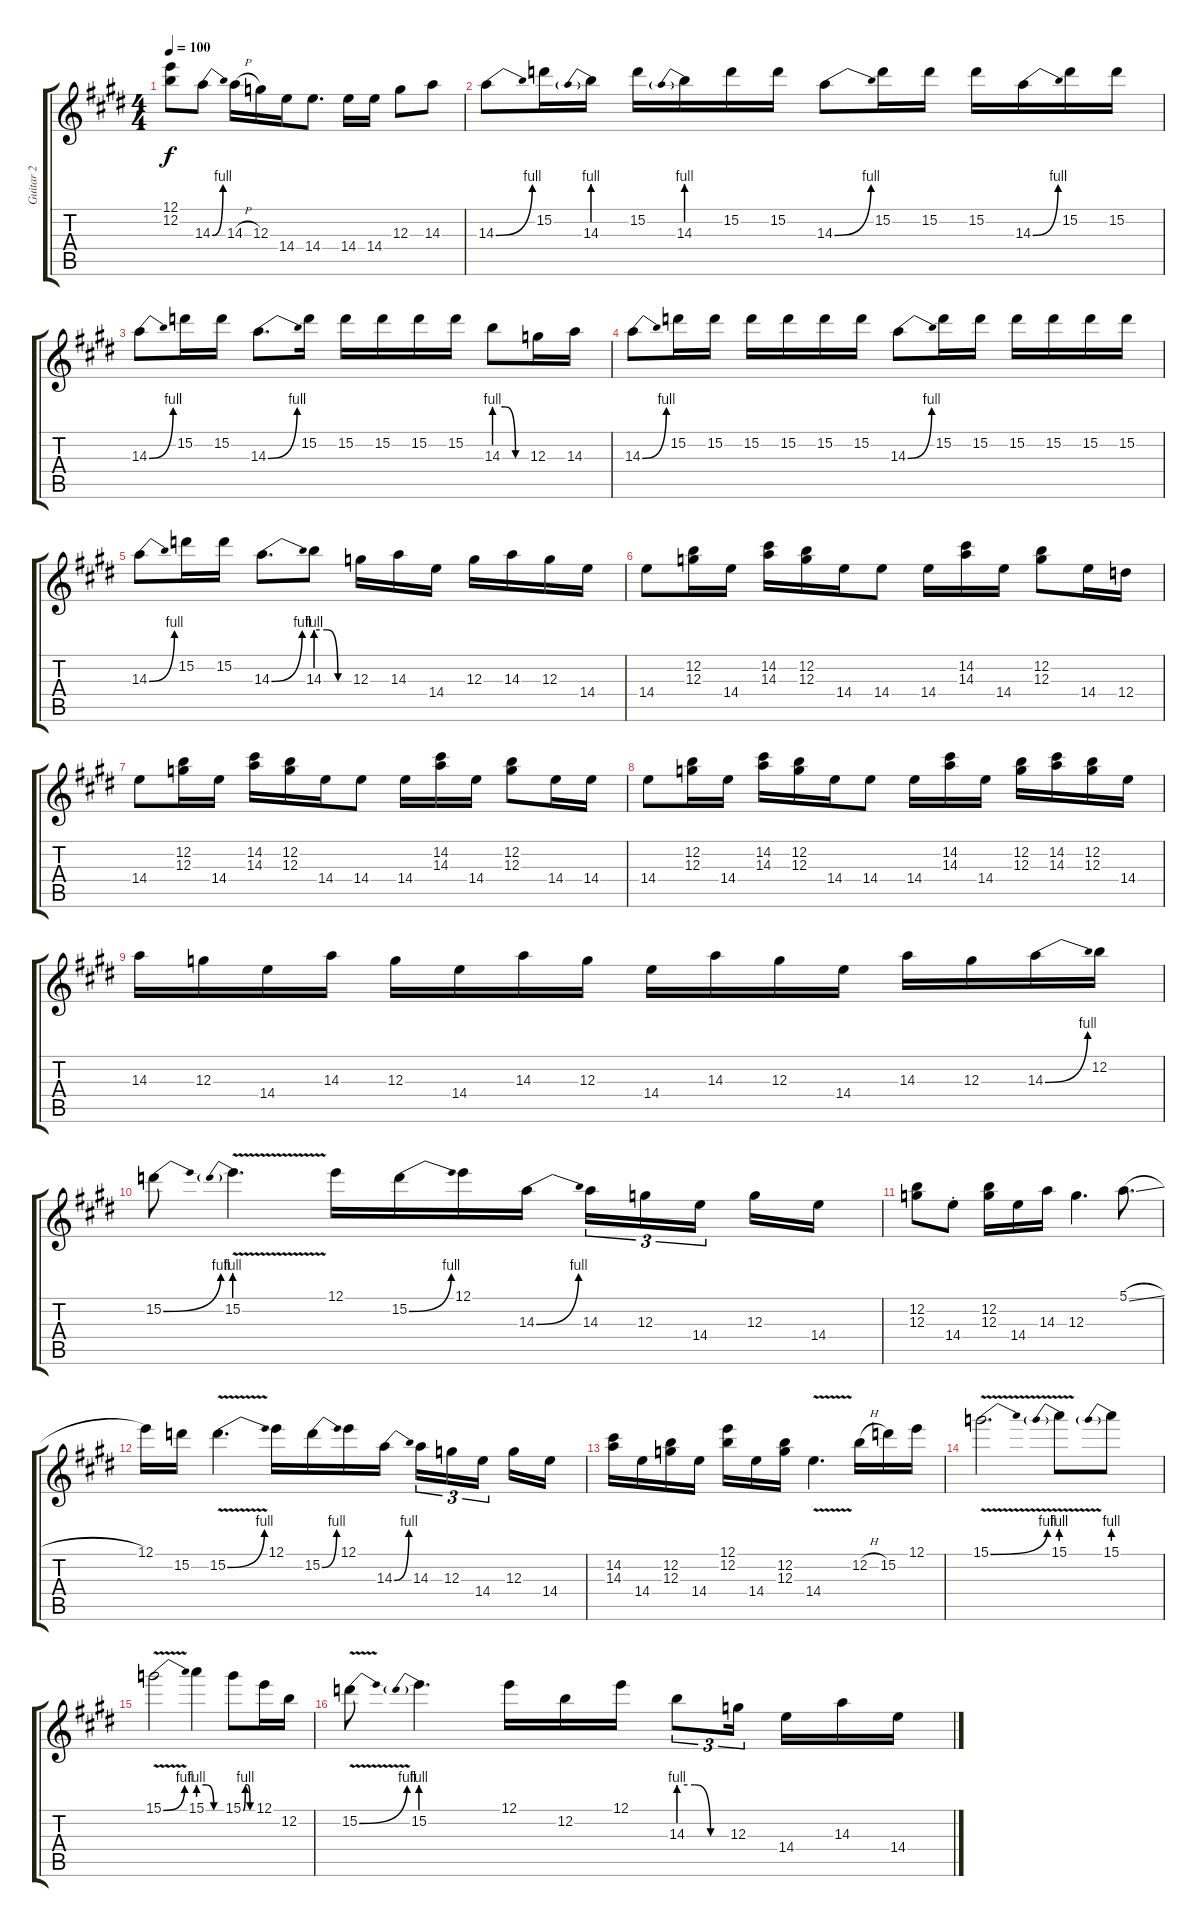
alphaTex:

\track ("Guitar 2" "Guitar 2") {instrument distortionguitar}
\staff {score tabs}
\tuning (E4 B3 G3 D3 A2 E2) {hide}
\ts (4 4)
\tempo 100
\clef g2
\ks e
(12.1 12.2).8{dy f} 14.3{be (bend 0 0 60 4)}.8 14.3{h}.16 12.3.16 14.4.16 14.4.8{d} 14.4.16 14.4.16 12.3.8 14.3.8 |
14.3{be (bend 0 0 60 4)}.8 15.2.16 14.3{be (prebend 0 4 60 4)}.16 15.2.16 14.3{be (prebend 0 4 60 4)}.16 15.2.16 15.2.16 14.3{be (bend 0 0 60 4)}.8 15.2.16 15.2.16 15.2.16 14.3{be (bend 0 0 60 4)}.16 15.2.16 15.2.16 |
14.3{be (bend 0 0 60 4)}.8 15.2.16 15.2.16 14.3{be (bend 0 0 60 4)}.8{d} 15.2.16 15.2.16 15.2.16 15.2.16 15.2.16 14.3{be (custom 0 4 20 4 40 0 60 0)}.8 12.3.16 14.3.16 |
14.3{be (bend 0 0 60 4)}.8 15.2.16 15.2.16 15.2.16 15.2.16 15.2.16 15.2.16 14.3{be (bend 0 0 60 4)}.8 15.2.16 15.2.16 15.2.16 15.2.16 15.2.16 15.2.16 |
14.3{be (bend 0 0 60 4)}.8 15.2.16 15.2.16 14.3{be (bend 0 0 60 4)}.8{d} 14.3{be (custom 0 4 20 4 40 0 60 0)}.8 12.3.16 14.3.16 14.4.16 12.3.16 14.3.16 12.3.16 14.4.16 |
14.4.8 (12.2 12.3).16 14.4.16 (14.2 14.3).16 (12.2 12.3).16 14.4.16 14.4.8 14.4.16 (14.2 14.3).16 14.4.16 (12.2 12.3).8 14.4.16 12.4.16 |
14.4.8 (12.2 12.3).16 14.4.16 (14.2 14.3).16 (12.2 12.3).16 14.4.16 14.4.8 14.4.16 (14.2 14.3).16 14.4.16 (12.2 12.3).8 14.4.16 14.4.16 |
14.4.8 (12.2 12.3).16 14.4.16 (14.2 14.3).16 (12.2 12.3).16 14.4.16 14.4.8 14.4.16 (14.2 14.3).16 14.4.16 (12.2 12.3).16 (14.2 14.3).16 (12.2 12.3).16 14.4.16 |
14.3.16 12.3.16 14.4.16 14.3.16 12.3.16 14.4.16 14.3.16 12.3.16 14.4.16 14.3.16 12.3.16 14.4.16 14.3.16 12.3.16 14.3{be (bend 0 0 60 4)}.16 12.2.16 |
15.2{be (bend 0 0 60 4)}.8 15.2{be (prebend 0 4 60 4) v}.4{d} 12.1.16 15.2{be (bend 0 0 60 4)}.16 12.1.16 14.3{be (bend 0 0 60 4)}.16 14.3.16{tu (3 2)} 12.3.16{tu (3 2)} 14.4.16{tu (3 2) beam splitsecondary} 12.3.16 14.4.16 |
(12.2 12.3).8 14.4{st}.8 (12.2 12.3).16 14.4.16 14.3.16 12.3.4{d} 5.1{sl}.8{d} |
12.1.16 15.2.16 15.2{be (bend 0 0 60 4) v}.4{d} 12.1.16 15.2{be (bend 0 0 60 4)}.16 12.1.16 14.3{be (bend 0 0 60 4)}.16 14.3.16{tu (3 2)} 12.3.16{tu (3 2)} 14.4.16{tu (3 2) beam splitsecondary} 12.3.16 14.4.16 |
(14.2 14.3).16 14.4.16 (12.2 12.3).16 14.4.16 (12.1 12.2).16 14.4.16 (12.2 12.3).16 14.4{v}.4{d} 12.2{h}.16 15.2.16 12.1.16 |
15.1{be (bend 0 0 60 4) v}.2{d} 15.1{be (prebend 0 4 60 4) v}.8 15.1{be (prebend 0 4 60 4)}.8 |
15.1{be (bend 0 0 60 4) v}.2 15.1{be (custom 0 4 20 4 40 0 60 0)}.4 15.1{be (custom 0 0 15 4 30 4 45 0 60 0)}.8 12.1.16 12.2.16 |
15.2{be (bend 0 0 60 4) v}.8 15.2{be (prebend 0 4 60 4)}.4{d} 12.1.16 12.2.16 12.1.16 14.3{be (custom 0 4 20 4 40 0 60 0)}.8{tu (3 2)} 12.3.16{tu (3 2) beam splitsecondary} 14.4.16 14.3.16 14.4.16
